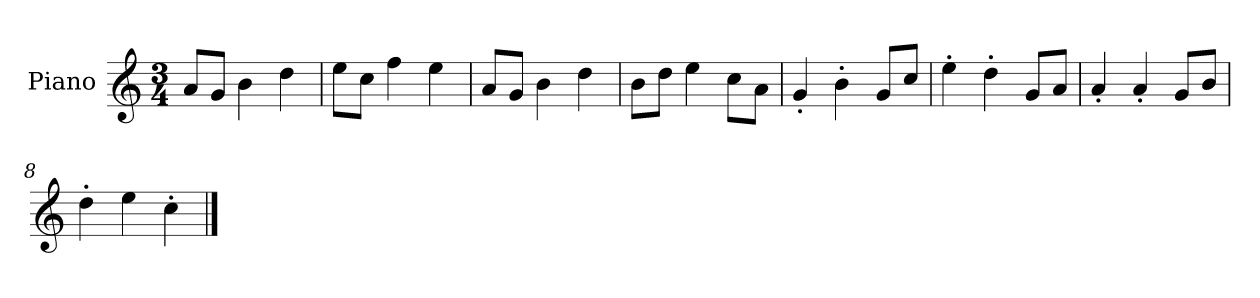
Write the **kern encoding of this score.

**kern
*part1
*staff1
*I"Piano
*I'P-no
*clefG2
*k[]
*M3/4
*MM178
=1
8a/L
8g/J
4b\
4dd\
=2
8ee\L
8cc\J
4ff\
4ee\
=3
8a/L
8g/J
4b\
4dd\
=4
8b\L
8dd\J
4ee\
8cc\L
8a\J
=5
4g'/
4b'\
8g/L
8cc/J
=6
4ee'\
4dd'\
8g/L
8a/J
=7
4a'/
4a'/
8g/L
8b/J
=8
4dd'\
4ee\
4cc'\
==
*-
